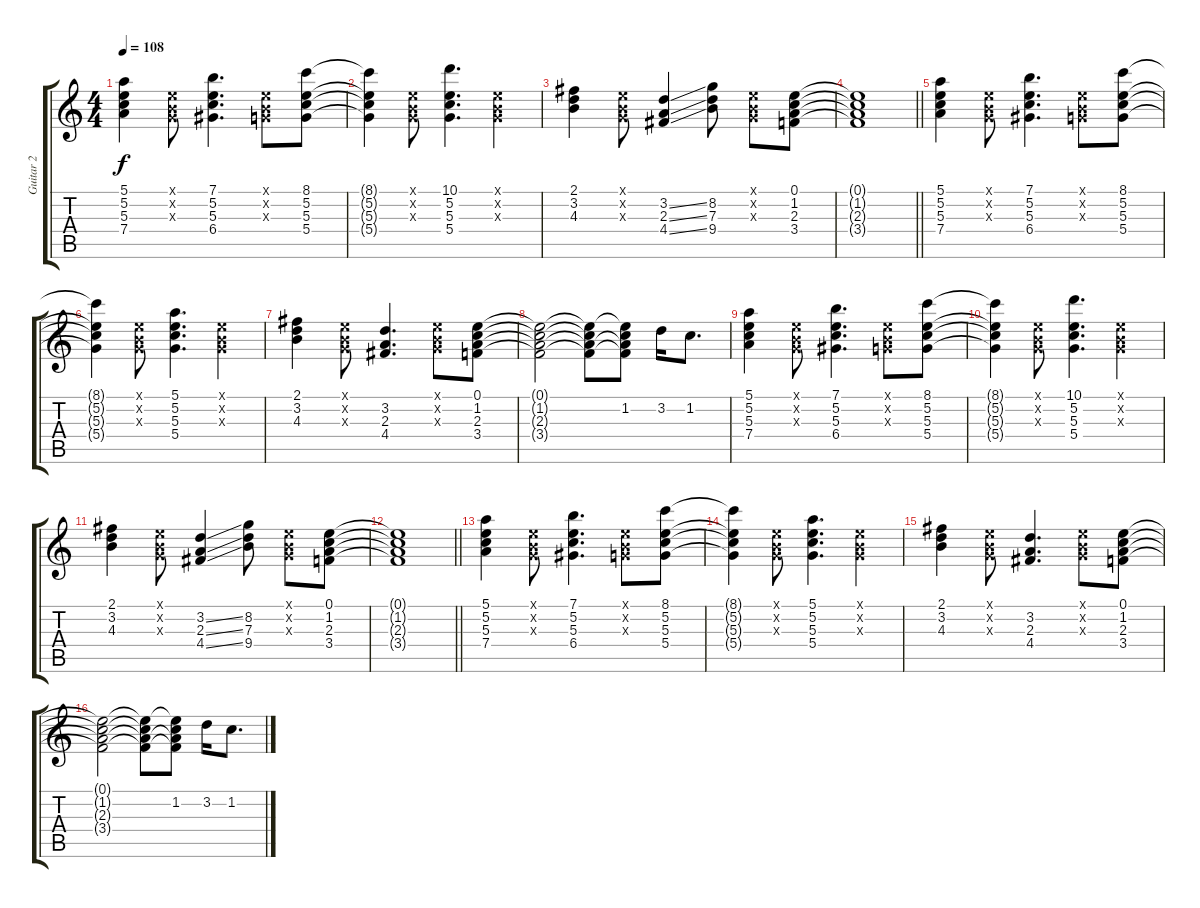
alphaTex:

\track ("Guitar 2" "Guitar 2") {instrument overdrivenguitar}
\staff {score tabs}
\tuning (E4 B3 G3 D3 A2 E2) {hide}
\ts (4 4)
\tempo 108
\clef g2
\ks c
(5.1 5.2 5.3 7.4).4{dy f} (0.1{x} 0.2{x} 0.3{x}).8 (7.1 5.2 5.3 6.4).4{d} (0.1{x} 0.2{x} 0.3{x}).8 (8.1 5.2 5.3 5.4).8 |
(8.1{t} 5.2{t} 5.3{t} 5.4{t}).4 (0.1{x} 0.2{x} 0.3{x}).8 (10.1 5.2 5.3 5.4).4{d} (0.1{x} 0.2{x} 0.3{x}).4 |
(2.1 3.2 4.3).4 (0.1{x} 0.2{x} 0.3{x}).8 (3.2{ss} 2.3{ss} 4.4{ss}).4 (8.2 7.3 9.4).8 (0.1{x} 0.2{x} 0.3{x}).8 (0.1 1.2 2.3 3.4).8 |
\barLineRight lightlight
(0.1{t} 1.2{t} 2.3{t} 3.4{t}).1 |
(5.1 5.2 5.3 7.4).4 (0.1{x} 0.2{x} 0.3{x}).8 (7.1 5.2 5.3 6.4).4{d} (0.1{x} 0.2{x} 0.3{x}).8 (8.1 5.2 5.3 5.4).8 |
(8.1{t} 5.2{t} 5.3{t} 5.4{t}).4 (0.1{x} 0.2{x} 0.3{x}).8 (5.1 5.2 5.3 5.4).4{d} (0.1{x} 0.2{x} 0.3{x}).4 |
(2.1 3.2 4.3).4 (0.1{x} 0.2{x} 0.3{x}).8 (3.2 2.3 4.4).4{d} (0.1{x} 0.2{x} 0.3{x}).8 (0.1 1.2 2.3 3.4).8 |
(0.1{t} 1.2{t} 2.3{t} 3.4{t}).2 (0.1{t} 1.2{t} 2.3{t} 3.4{t}).8 (0.1{t} 1.2 2.3{t} 3.4{t}).8 3.2.16 1.2.8{d} |
(5.1 5.2 5.3 7.4).4 (0.1{x} 0.2{x} 0.3{x}).8 (7.1 5.2 5.3 6.4).4{d} (0.1{x} 0.2{x} 0.3{x}).8 (8.1 5.2 5.3 5.4).8 |
(8.1{t} 5.2{t} 5.3{t} 5.4{t}).4 (0.1{x} 0.2{x} 0.3{x}).8 (10.1 5.2 5.3 5.4).4{d} (0.1{x} 0.2{x} 0.3{x}).4 |
(2.1 3.2 4.3).4 (0.1{x} 0.2{x} 0.3{x}).8 (3.2{ss} 2.3{ss} 4.4{ss}).4 (8.2 7.3 9.4).8 (0.1{x} 0.2{x} 0.3{x}).8 (0.1 1.2 2.3 3.4).8 |
\barLineRight lightlight
(0.1{t} 1.2{t} 2.3{t} 3.4{t}).1 |
\section ("" "")
(5.1 5.2 5.3 7.4).4 (0.1{x} 0.2{x} 0.3{x}).8 (7.1 5.2 5.3 6.4).4{d} (0.1{x} 0.2{x} 0.3{x}).8 (8.1 5.2 5.3 5.4).8 |
(8.1{t} 5.2{t} 5.3{t} 5.4{t}).4 (0.1{x} 0.2{x} 0.3{x}).8 (5.1 5.2 5.3 5.4).4{d} (0.1{x} 0.2{x} 0.3{x}).4 |
(2.1 3.2 4.3).4 (0.1{x} 0.2{x} 0.3{x}).8 (3.2 2.3 4.4).4{d} (0.1{x} 0.2{x} 0.3{x}).8 (0.1 1.2 2.3 3.4).8 |
(0.1{t} 1.2{t} 2.3{t} 3.4{t}).2 (0.1{t} 1.2{t} 2.3{t} 3.4{t}).8 (0.1{t} 1.2 2.3{t} 3.4{t}).8 3.2.16 1.2.8{d}
